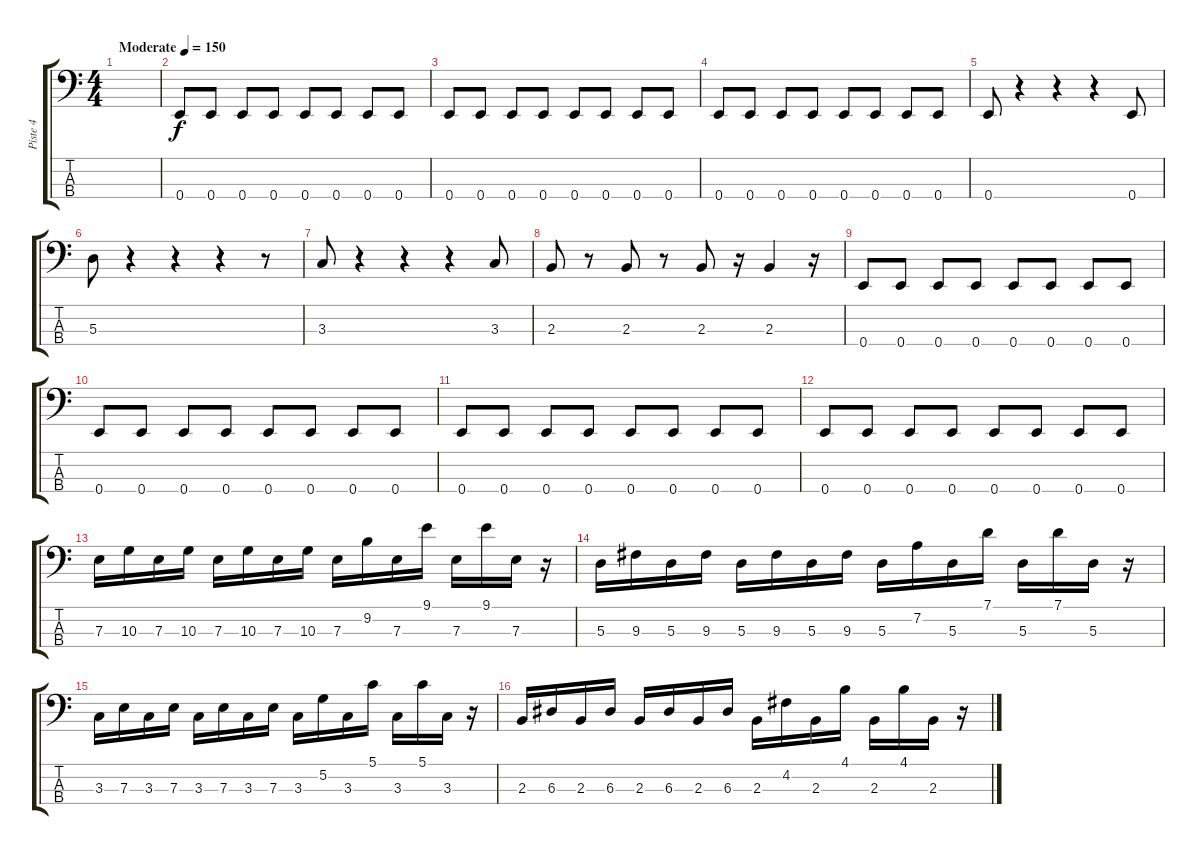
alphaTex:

\track ("Piste 4" "Piste 4") {instrument electricbassfinger}
\staff {score tabs}
\tuning (G2 D2 A1 E1) {hide}
\ts (4 4)
\tempo (150 "Moderate")
\clef f4
\ks c
|
0.4.8 0.4.8 0.4.8 0.4.8 0.4.8 0.4.8 0.4.8 0.4.8 |
0.4.8 0.4.8 0.4.8 0.4.8 0.4.8 0.4.8 0.4.8 0.4.8 |
0.4.8 0.4.8 0.4.8 0.4.8 0.4.8 0.4.8 0.4.8 0.4.8 |
0.4.8 r.4 r.4 r.4 0.4.8 |
5.3.8 r.4 r.4 r.4 r.8 |
3.3.8 r.4 r.4 r.4 3.3.8 |
2.3.8 r.8 2.3.8 r.8 2.3.8 r.16 2.3.4 r.16 |
0.4.8 0.4.8 0.4.8 0.4.8 0.4.8 0.4.8 0.4.8 0.4.8 |
0.4.8 0.4.8 0.4.8 0.4.8 0.4.8 0.4.8 0.4.8 0.4.8 |
0.4.8 0.4.8 0.4.8 0.4.8 0.4.8 0.4.8 0.4.8 0.4.8 |
0.4.8 0.4.8 0.4.8 0.4.8 0.4.8 0.4.8 0.4.8 0.4.8 |
7.3.16 10.3.16 7.3.16 10.3.16 7.3.16 10.3.16 7.3.16 10.3.16 7.3.16 9.2.16 7.3.16 9.1.16 7.3.16 9.1.16 7.3.16 r.16 |
5.3.16 9.3.16 5.3.16 9.3.16 5.3.16 9.3.16 5.3.16 9.3.16 5.3.16 7.2.16 5.3.16 7.1.16 5.3.16 7.1.16 5.3.16 r.16 |
3.3.16 7.3.16 3.3.16 7.3.16 3.3.16 7.3.16 3.3.16 7.3.16 3.3.16 5.2.16 3.3.16 5.1.16 3.3.16 5.1.16 3.3.16 r.16 |
2.3.16 6.3.16 2.3.16 6.3.16 2.3.16 6.3.16 2.3.16 6.3.16 2.3.16 4.2.16 2.3.16 4.1.16 2.3.16 4.1.16 2.3.16 r.16
